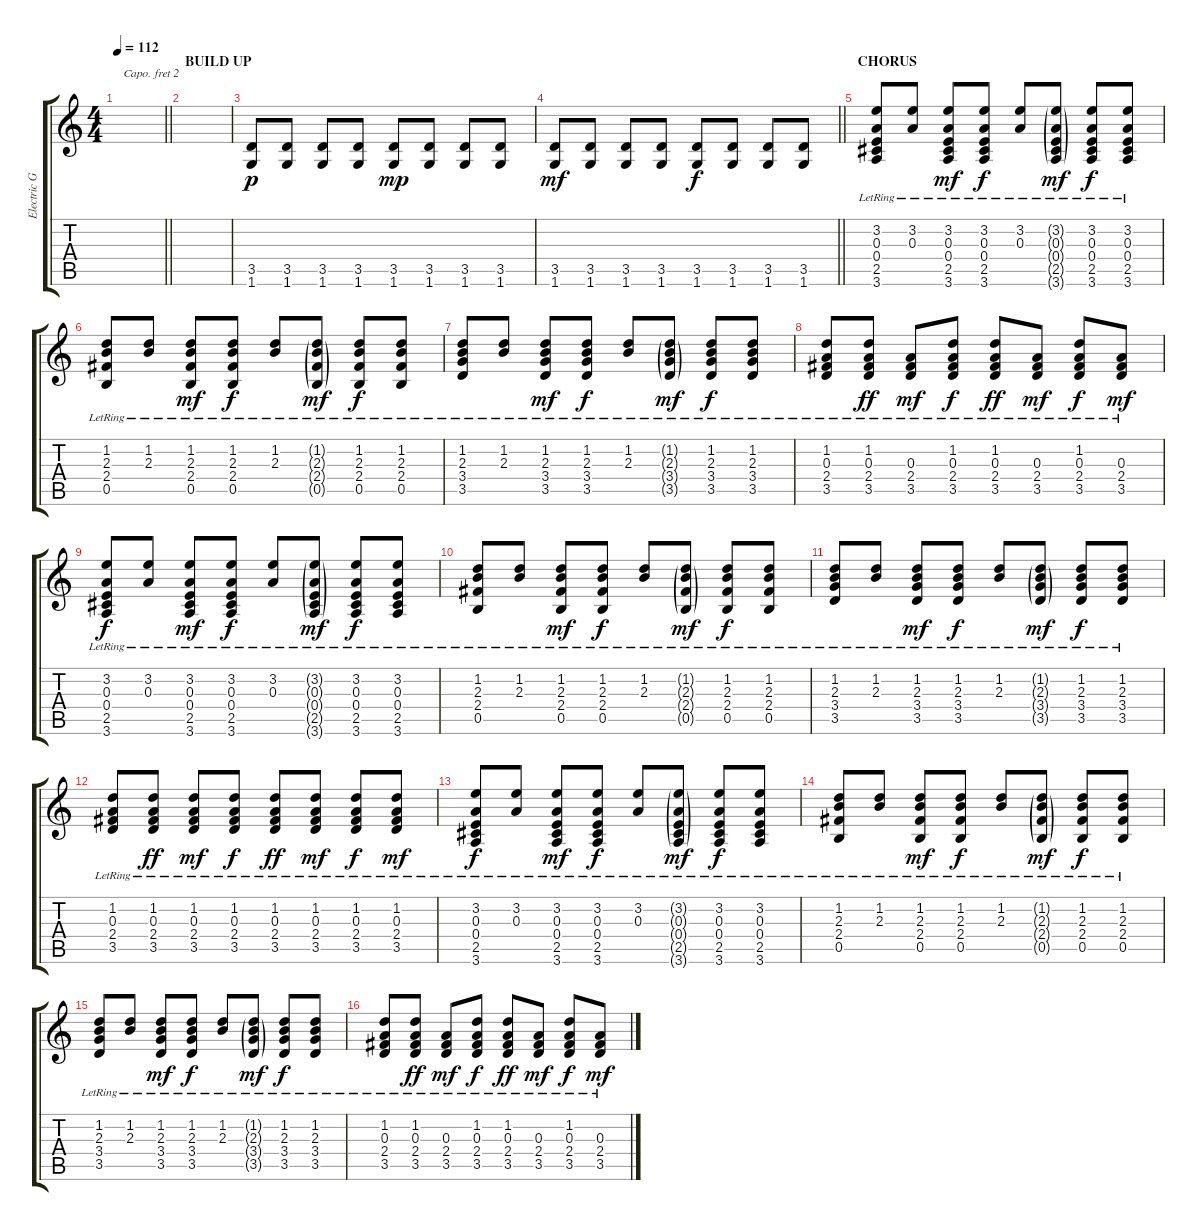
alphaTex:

\track ("Electric Guitar #2" "Electric G") {instrument distortionguitar}
\staff {score tabs}
\capo 2
\tuning (E4 B3 G3 D3 A2 E2) {hide}
\ts (4 4)
\tempo 112
\clef g2
\barLineRight lightlight
\ks c
|
\section ("" "BUILD UP")
|
(3.5 1.6).8{dy p} (3.5 1.6).8 (3.5 1.6).8 (3.5 1.6).8 (3.5 1.6).8{dy mp} (3.5 1.6).8 (3.5 1.6).8 (3.5 1.6).8 |
\barLineRight lightlight
(3.5 1.6).8{dy mf} (3.5 1.6).8 (3.5 1.6).8 (3.5 1.6).8 (3.5 1.6).8{dy f} (3.5 1.6).8 (3.5 1.6).8 (3.5 1.6).8 |
\section ("" "CHORUS")
(3.2{lr} 0.3{lr} 0.4{lr} 2.5{lr} 3.6{lr}).8 (3.2{lr} 0.3{lr}).8 (3.2{lr} 0.3{lr} 0.4{lr} 2.5{lr} 3.6{lr}).8{dy mf} (3.2{lr} 0.3{lr} 0.4{lr} 2.5{lr} 3.6{lr}).8{dy f} (3.2{lr} 0.3{lr}).8 (3.2{g lr} 0.3{g lr} 0.4{g lr} 2.5{g lr} 3.6{g lr}).8{dy mf} (3.2{lr} 0.3{lr} 0.4{lr} 2.5{lr} 3.6{lr}).8{dy f} (3.2{lr} 0.3{lr} 0.4{lr} 2.5{lr} 3.6{lr}).8 |
(1.2{lr} 2.3{lr} 2.4{lr} 0.5{lr}).8 (1.2{lr} 2.3{lr}).8 (1.2{lr} 2.3{lr} 2.4{lr} 0.5{lr}).8{dy mf} (1.2{lr} 2.3{lr} 2.4{lr} 0.5{lr}).8{dy f} (1.2{lr} 2.3{lr}).8 (1.2{g lr} 2.3{g lr} 2.4{g lr} 0.5{g lr}).8{dy mf} (1.2{lr} 2.3{lr} 2.4{lr} 0.5{lr}).8{dy f} (1.2{lr} 2.3{lr} 2.4{lr} 0.5{lr}).8 |
(1.2{lr} 2.3{lr} 3.4{lr} 3.5{lr}).8 (1.2{lr} 2.3{lr}).8 (1.2{lr} 2.3{lr} 3.4{lr} 3.5{lr}).8{dy mf} (1.2{lr} 2.3{lr} 3.4{lr} 3.5{lr}).8{dy f} (1.2{lr} 2.3{lr}).8 (1.2{g lr} 2.3{g lr} 3.4{g lr} 3.5{g lr}).8{dy mf} (1.2{lr} 2.3{lr} 3.4{lr} 3.5{lr}).8{dy f} (1.2{lr} 2.3{lr} 3.4{lr} 3.5{lr}).8 |
(1.2{lr} 0.3{lr} 2.4{lr} 3.5{lr}).8 (1.2{lr} 0.3{lr} 2.4{lr} 3.5{lr}).8{dy ff} (0.3{lr} 2.4{lr} 3.5{lr}).8{dy mf} (1.2{lr} 0.3{lr} 2.4{lr} 3.5{lr}).8{dy f} (1.2{lr} 0.3{lr} 2.4{lr} 3.5{lr}).8{dy ff} (0.3{lr} 2.4{lr} 3.5{lr}).8{dy mf} (1.2{lr} 0.3{lr} 2.4{lr} 3.5{lr}).8{dy f} (0.3{lr} 2.4{lr} 3.5{lr}).8{dy mf} |
(3.2{lr} 0.3{lr} 0.4{lr} 2.5{lr} 3.6{lr}).8{dy f} (3.2{lr} 0.3{lr}).8 (3.2{lr} 0.3{lr} 0.4{lr} 2.5{lr} 3.6{lr}).8{dy mf} (3.2{lr} 0.3{lr} 0.4{lr} 2.5{lr} 3.6{lr}).8{dy f} (3.2{lr} 0.3{lr}).8 (3.2{g lr} 0.3{g lr} 0.4{g lr} 2.5{g lr} 3.6{g lr}).8{dy mf} (3.2{lr} 0.3{lr} 0.4{lr} 2.5{lr} 3.6{lr}).8{dy f} (3.2{lr} 0.3{lr} 0.4{lr} 2.5{lr} 3.6{lr}).8 |
(1.2{lr} 2.3{lr} 2.4{lr} 0.5{lr}).8 (1.2{lr} 2.3{lr}).8 (1.2{lr} 2.3{lr} 2.4{lr} 0.5{lr}).8{dy mf} (1.2{lr} 2.3{lr} 2.4{lr} 0.5{lr}).8{dy f} (1.2{lr} 2.3{lr}).8 (1.2{g lr} 2.3{g lr} 2.4{g lr} 0.5{g lr}).8{dy mf} (1.2{lr} 2.3{lr} 2.4{lr} 0.5{lr}).8{dy f} (1.2{lr} 2.3{lr} 2.4{lr} 0.5{lr}).8 |
(1.2{lr} 2.3{lr} 3.4{lr} 3.5{lr}).8 (1.2{lr} 2.3{lr}).8 (1.2{lr} 2.3{lr} 3.4{lr} 3.5{lr}).8{dy mf} (1.2{lr} 2.3{lr} 3.4{lr} 3.5{lr}).8{dy f} (1.2{lr} 2.3{lr}).8 (1.2{g lr} 2.3{g lr} 3.4{g lr} 3.5{g lr}).8{dy mf} (1.2{lr} 2.3{lr} 3.4{lr} 3.5{lr}).8{dy f} (1.2{lr} 2.3{lr} 3.4{lr} 3.5{lr}).8 |
(1.2{lr} 0.3{lr} 2.4{lr} 3.5{lr}).8 (1.2{lr} 0.3{lr} 2.4{lr} 3.5{lr}).8{dy ff} (1.2 0.3{lr} 2.4{lr} 3.5{lr}).8{dy mf} (1.2{lr} 0.3{lr} 2.4{lr} 3.5{lr}).8{dy f} (1.2{lr} 0.3{lr} 2.4{lr} 3.5{lr}).8{dy ff} (1.2 0.3{lr} 2.4{lr} 3.5{lr}).8{dy mf} (1.2{lr} 0.3{lr} 2.4{lr} 3.5{lr}).8{dy f} (1.2 0.3{lr} 2.4{lr} 3.5{lr}).8{dy mf} |
(3.2{lr} 0.3{lr} 0.4{lr} 2.5{lr} 3.6{lr}).8{dy f} (3.2{lr} 0.3{lr}).8 (3.2{lr} 0.3{lr} 0.4{lr} 2.5{lr} 3.6{lr}).8{dy mf} (3.2{lr} 0.3{lr} 0.4{lr} 2.5{lr} 3.6{lr}).8{dy f} (3.2{lr} 0.3{lr}).8 (3.2{g lr} 0.3{g lr} 0.4{g lr} 2.5{g lr} 3.6{g lr}).8{dy mf} (3.2{lr} 0.3{lr} 0.4{lr} 2.5{lr} 3.6{lr}).8{dy f} (3.2{lr} 0.3{lr} 0.4{lr} 2.5{lr} 3.6{lr}).8 |
(1.2{lr} 2.3{lr} 2.4{lr} 0.5{lr}).8 (1.2{lr} 2.3{lr}).8 (1.2{lr} 2.3{lr} 2.4{lr} 0.5{lr}).8{dy mf} (1.2{lr} 2.3{lr} 2.4{lr} 0.5{lr}).8{dy f} (1.2{lr} 2.3{lr}).8 (1.2{g lr} 2.3{g lr} 2.4{g lr} 0.5{g lr}).8{dy mf} (1.2{lr} 2.3{lr} 2.4{lr} 0.5{lr}).8{dy f} (1.2{lr} 2.3{lr} 2.4{lr} 0.5{lr}).8 |
(1.2{lr} 2.3{lr} 3.4{lr} 3.5{lr}).8 (1.2{lr} 2.3{lr}).8 (1.2{lr} 2.3{lr} 3.4{lr} 3.5{lr}).8{dy mf} (1.2{lr} 2.3{lr} 3.4{lr} 3.5{lr}).8{dy f} (1.2{lr} 2.3{lr}).8 (1.2{g lr} 2.3{g lr} 3.4{g lr} 3.5{g lr}).8{dy mf} (1.2{lr} 2.3{lr} 3.4{lr} 3.5{lr}).8{dy f} (1.2{lr} 2.3{lr} 3.4{lr} 3.5{lr}).8 |
(1.2{lr} 0.3{lr} 2.4{lr} 3.5{lr}).8 (1.2{lr} 0.3{lr} 2.4{lr} 3.5{lr}).8{dy ff} (0.3{lr} 2.4{lr} 3.5{lr}).8{dy mf} (1.2{lr} 0.3{lr} 2.4{lr} 3.5{lr}).8{dy f} (1.2{lr} 0.3{lr} 2.4{lr} 3.5{lr}).8{dy ff} (0.3{lr} 2.4{lr} 3.5{lr}).8{dy mf} (1.2{lr} 0.3{lr} 2.4{lr} 3.5{lr}).8{dy f} (0.3{lr} 2.4{lr} 3.5{lr}).8{dy mf}
